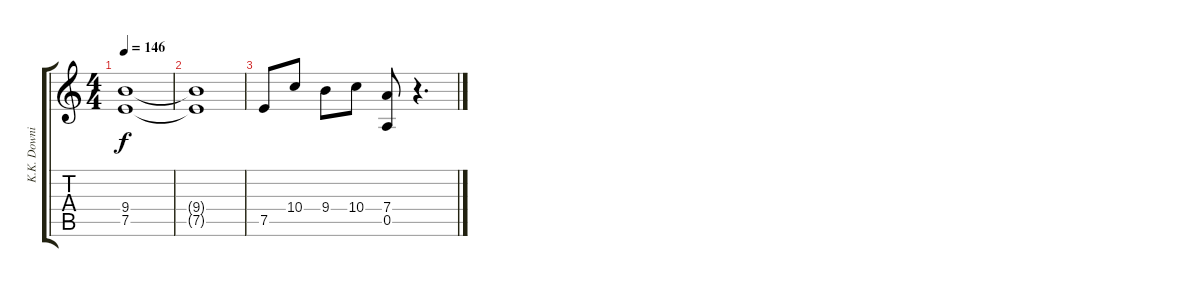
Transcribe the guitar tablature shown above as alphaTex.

\track ("K.K. Downing" "K.K. Downi") {instrument distortionguitar}
\staff {score tabs}
\tuning (E4 B3 G3 D3 A2 E2) {hide}
\ts (4 4)
\tempo 146
\clef g2
\ks c
(9.4 7.5).1{dy f} |
(9.4{t} 7.5{t}).1 |
7.5.8 10.4.8 9.4.8 10.4.8 (7.4 0.5).8 r.4{d}
